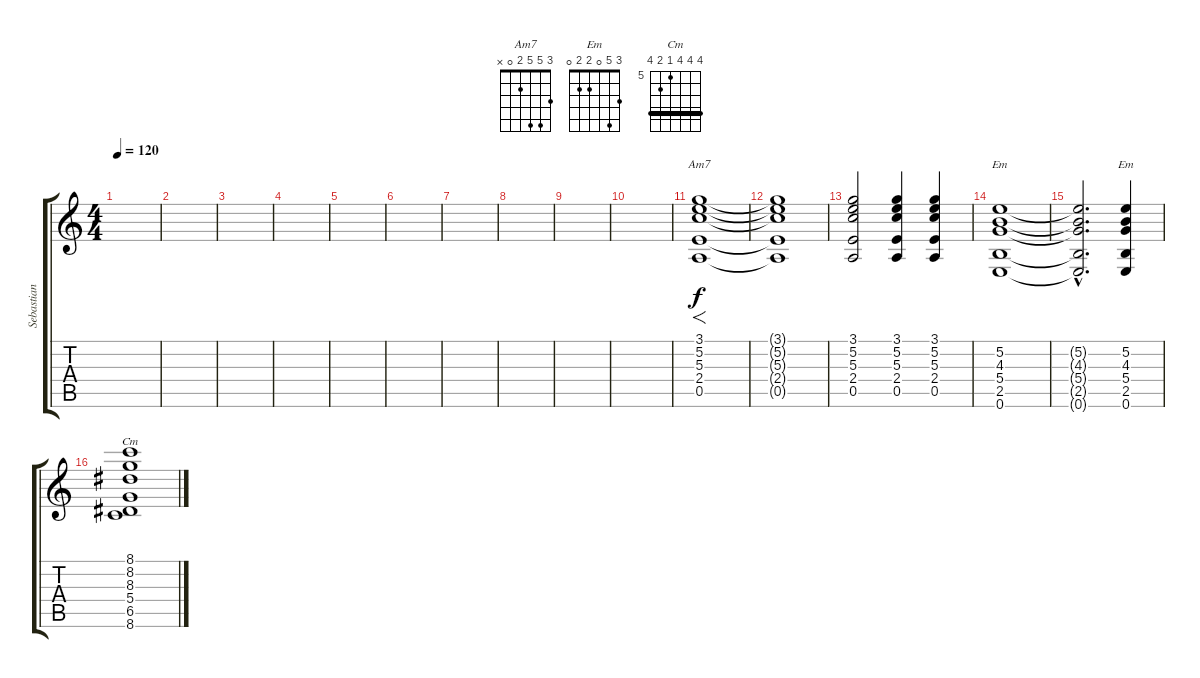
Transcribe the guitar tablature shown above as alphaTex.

\track ("Sebastian" "Sebastian") {instrument distortionguitar}
\staff {score tabs}
\tuning (E4 B3 G3 D3 A2 E2) {hide}
\chord ("Am7" 3 5 5 2 0 x)
\chord ("Em" x 5 4 5 2 0)
\chord ("Em" 3 5 0 2 2 0)
\chord ("Cm" 8 8 8 5 6 8) {firstfret 5 barre 8}
\ts (4 4)
\tempo 120
\clef g2
\ks c
|
|
|
|
|
|
|
|
|
|
(3.1 5.2 5.3 2.4 0.5).1{f ch "Am7"} |
(3.1{t} 5.2{t} 5.3{t} 2.4{t} 0.5{t}).1 |
(3.1 5.2 5.3 2.4 0.5).2 (3.1 5.2 5.3 2.4 0.5).4 (3.1 5.2 5.3 2.4 0.5).4 |
(5.2 4.3 5.4 2.5 0.6).1{ch "Em"} |
(5.2{hac t} 4.3{hac t} 5.4{hac t} 2.5{hac t} 0.6{hac t}).2{d} (5.2 4.3 5.4 2.5 0.6).4{ch "Em"} |
(8.1 8.2 8.3 5.4 6.5 8.6).1{ch "Cm"}
